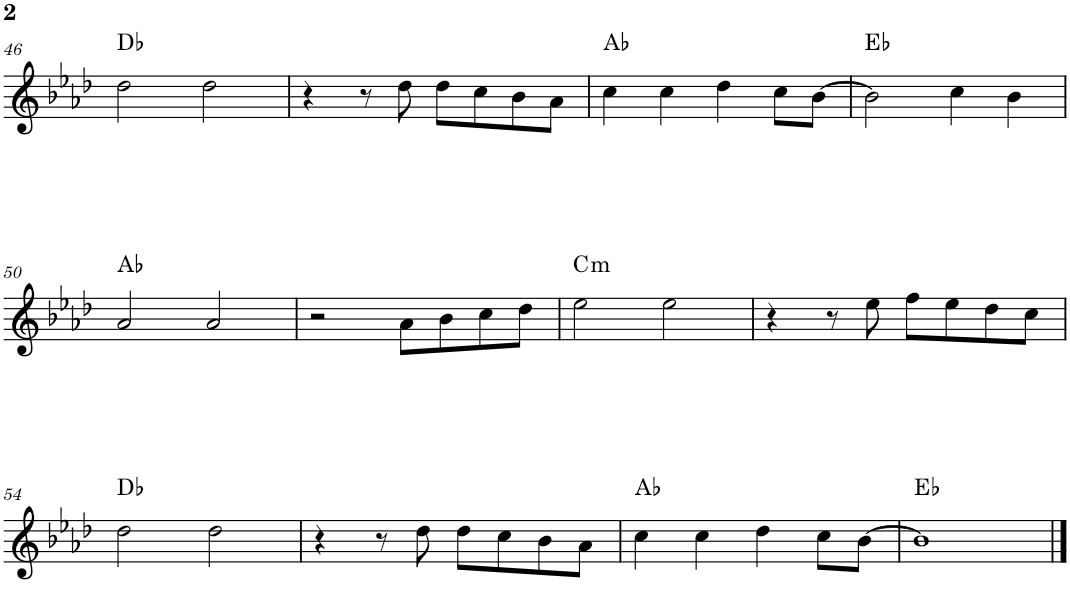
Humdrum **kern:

**kern	**harte
*part1	*part1
*staff1	*
*I"Piano	*
*I'Pno.	*
!!LO:PB:g=z
*clefG2	*
*k[b-e-a-d-]	*
*M4/4	*
=46	=46
2dd-\	Db:maj
2dd-\	.
=47	=47
4r	.
8r	.
8dd-\	.
8dd-\L	.
8cc\	.
8b-\	.
8a-\J	.
=48	=48
4cc\	Ab:maj
4cc\	.
4dd-\	.
8cc\L	.
[8b-\J	.
=49	=49
2b-\]	Eb:maj
4cc\	.
4b-\	.
!!LO:LB:g=z
=50	=50
2a-/	Ab:maj
2a-/	.
=51	=51
2r	.
8a-\L	.
8b-\	.
8cc\	.
8dd-\J	.
=52	=52
!	!LO:H:kt=m
2ee-\	C:min
2ee-\	.
=53	=53
4r	.
8r	.
8ee-\	.
8ff\L	.
8ee-\	.
8dd-\	.
8cc\J	.
!!LO:LB:g=z
=54	=54
2dd-\	Db:maj
2dd-\	.
=55	=55
4r	.
8r	.
8dd-\	.
8dd-\L	.
8cc\	.
8b-\	.
8a-\J	.
=56	=56
4cc\	Ab:maj
4cc\	.
4dd-\	.
8cc\L	.
[8b-\J	.
=57	=57
1b-]	Eb:maj
==	==
*-	*-
